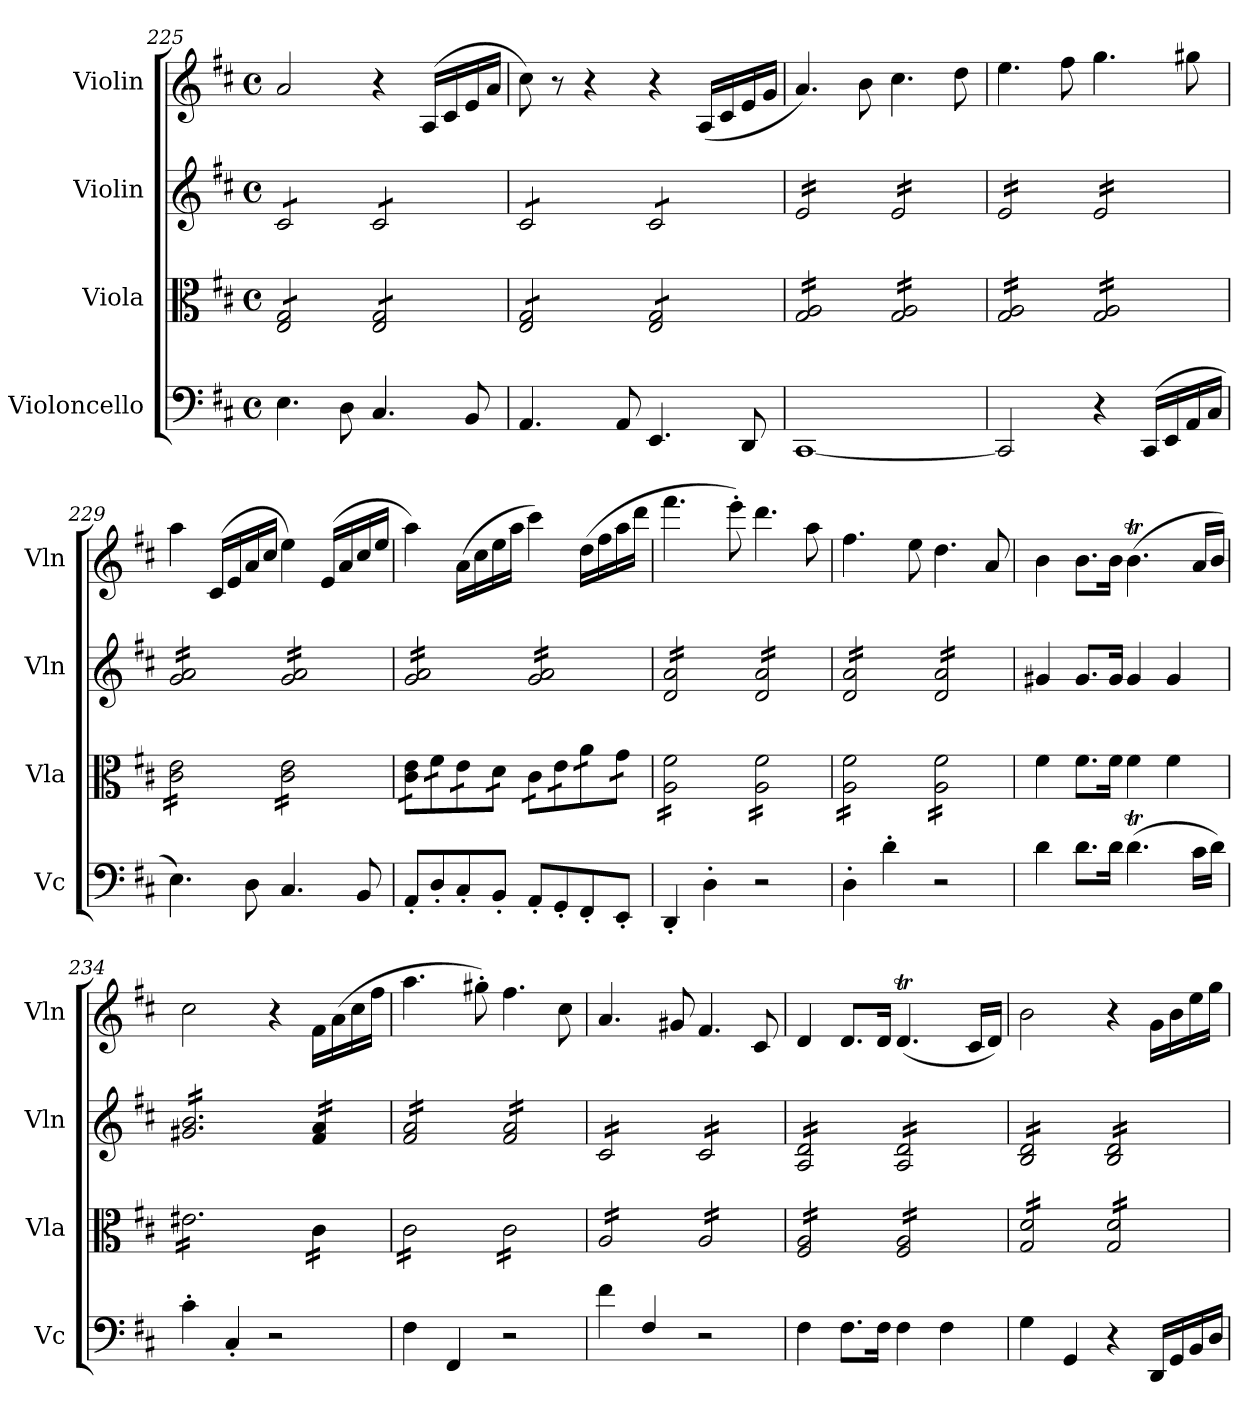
**kern	**kern	**kern	**kern
*part4	*part3	*part2	*part1
*staff4	*staff3	*staff2	*staff1
*I"Violoncello	*I"Viola	*I"Violin	*I"Violin
*I'Vc	*I'Vla	*I'Vln	*I'Vln
*clefF4	*clefC3	*clefG2	*clefG2
*k[f#c#]	*k[f#c#]	*k[f#c#]	*k[f#c#]
*M4/4	*M4/4	*M4/4	*M4/4
*met(c)	*met(c)	*met(c)	*met(c)
=225	=225	=225	=225
*	*tremolo	*	*
*	*	*tremolo	*
4.E\	8E/ 8G/L	8c#/L	2a/
.	8E/ 8G/	8c#/	.
.	8E/ 8G/	8c#/	.
8D\	8E/ 8G/J	8c#/J	.
4.C#/	8E/ 8G/L	8c#/L	4r
.	8E/ 8G/	8c#/	.
.	8E/ 8G/	8c#/	(16A/LL
.	.	.	16c#/
8BB/	8E/ 8G/J	8c#/J	16e/
.	.	.	16a/JJ
!!LO:LB:g=z
=226	=226	=226	=226
4.AA/	8E/ 8G/L	8c#/L	8cc#\)
.	8E/ 8G/	8c#/	8r
.	8E/ 8G/	8c#/	4r
8AA/	8E/ 8G/J	8c#/J	.
4.EE/	8E/ 8G/L	8c#/L	4r
.	8E/ 8G/	8c#/	.
.	8E/ 8G/	8c#/	(16A/LL
.	.	.	16c#/
8DD/	8E/ 8G/J	8c#/J	16e/
.	.	.	16g/JJ
=227	=227	=227	=227
[1CC#	16G/ 16A/LL	16e/LL	4.a/)
.	16G/ 16A/	16e/	.
.	16G/ 16A/	16e/	.
.	16G/ 16A/	16e/	.
.	16G/ 16A/	16e/	.
.	16G/ 16A/	16e/	.
.	16G/ 16A/	16e/	8b\
.	16G/ 16A/JJ	16e/JJ	.
.	16G/ 16A/LL	16e/LL	4.cc#\
.	16G/ 16A/	16e/	.
.	16G/ 16A/	16e/	.
.	16G/ 16A/	16e/	.
.	16G/ 16A/	16e/	.
.	16G/ 16A/	16e/	.
.	16G/ 16A/	16e/	8dd\
.	16G/ 16A/JJ	16e/JJ	.
=228	=228	=228	=228
2CC#/]	16G/ 16A/LL	16e/LL	4.ee\
.	16G/ 16A/	16e/	.
.	16G/ 16A/	16e/	.
.	16G/ 16A/	16e/	.
.	16G/ 16A/	16e/	.
.	16G/ 16A/	16e/	.
.	16G/ 16A/	16e/	8ff#\
.	16G/ 16A/JJ	16e/JJ	.
4r	16G/ 16A/LL	16e/LL	4.gg\
.	16G/ 16A/	16e/	.
.	16G/ 16A/	16e/	.
.	16G/ 16A/	16e/	.
(>16CC#/LL	16G/ 16A/	16e/	.
16EE/	16G/ 16A/	16e/	.
16AA/	16G/ 16A/	16e/	8gg#X\
16C#/JJ	16G/ 16A/JJ	16e/JJ	.
=229	=229	=229	=229
4.E\)	16c#\ 16e\LL	16g/ 16a/LL	4aa\
.	16c#\ 16e\	16g/ 16a/	.
.	16c#\ 16e\	16g/ 16a/	.
.	16c#\ 16e\	16g/ 16a/	.
.	16c#\ 16e\	16g/ 16a/	(>16c#/LL
.	16c#\ 16e\	16g/ 16a/	16e/
8D\	16c#\ 16e\	16g/ 16a/	16a/
.	16c#\ 16e\JJ	16g/ 16a/JJ	16cc#/JJ
4.C#/	16c#\ 16e\LL	16g/ 16a/LL	4ee\)
.	16c#\ 16e\	16g/ 16a/	.
.	16c#\ 16e\	16g/ 16a/	.
.	16c#\ 16e\	16g/ 16a/	.
.	16c#\ 16e\	16g/ 16a/	(16e/LL
.	16c#\ 16e\	16g/ 16a/	16a/
8BB/	16c#\ 16e\	16g/ 16a/	16cc#/
.	16c#\ 16e\JJ	16g/ 16a/JJ	16ee/JJ
=230	=230	=230	=230
8AA'/L	16c#\ 16e\LL	16g/ 16a/LL	4aa\)
.	16c#\ 16e\	16g/ 16a/	.
8D'/	16f#\	16g/ 16a/	.
.	16f#\	16g/ 16a/	.
8C#'/	16e\	16g/ 16a/	(>16a\LL
.	16e\	16g/ 16a/	16cc#\
8BB'/J	16d\	16g/ 16a/	16ee\
.	16d\JJ	16g/ 16a/JJ	16aa\JJ
8AA'/L	16c#\LL	16g/ 16a/LL	4ccc#\)
.	16c#\	16g/ 16a/	.
8GG'/	16e\	16g/ 16a/	.
.	16e\	16g/ 16a/	.
8FF#'/	16a\	16g/ 16a/	(>16dd\LL
.	16a\	16g/ 16a/	16ff#\
8EE'/J	16g\	16g/ 16a/	16aa\
.	16g\JJ	16g/ 16a/JJ	16ddd\JJ
=231	=231	=231	=231
4DD'/	16A\ 16f#\LL	16d/ 16a/LL	4.fff#\
.	16A\ 16f#\	16d/ 16a/	.
.	16A\ 16f#\	16d/ 16a/	.
.	16A\ 16f#\	16d/ 16a/	.
4D'\	16A\ 16f#\	16d/ 16a/	.
.	16A\ 16f#\	16d/ 16a/	.
.	16A\ 16f#\	16d/ 16a/	8eee'\)
.	16A\ 16f#\JJ	16d/ 16a/JJ	.
2r	16A\ 16f#\LL	16d/ 16a/LL	4.ddd\
.	16A\ 16f#\	16d/ 16a/	.
.	16A\ 16f#\	16d/ 16a/	.
.	16A\ 16f#\	16d/ 16a/	.
.	16A\ 16f#\	16d/ 16a/	.
.	16A\ 16f#\	16d/ 16a/	.
.	16A\ 16f#\	16d/ 16a/	8aa\
.	16A\ 16f#\JJ	16d/ 16a/JJ	.
=232	=232	=232	=232
4D'\	16A\ 16f#\LL	16d/ 16a/LL	4.ff#\
.	16A\ 16f#\	16d/ 16a/	.
.	16A\ 16f#\	16d/ 16a/	.
.	16A\ 16f#\	16d/ 16a/	.
4d'\	16A\ 16f#\	16d/ 16a/	.
.	16A\ 16f#\	16d/ 16a/	.
.	16A\ 16f#\	16d/ 16a/	8ee\
.	16A\ 16f#\JJ	16d/ 16a/JJ	.
2r	16A\ 16f#\LL	16d/ 16a/LL	4.dd\
.	16A\ 16f#\	16d/ 16a/	.
.	16A\ 16f#\	16d/ 16a/	.
.	16A\ 16f#\	16d/ 16a/	.
.	16A\ 16f#\	16d/ 16a/	.
.	16A\ 16f#\	16d/ 16a/	.
.	16A\ 16f#\	16d/ 16a/	8a/
.	16A\ 16f#\JJ	16d/ 16a/JJ	.
*	*	*Xtremolo	*
*	*Xtremolo	*	*
!!LO:PB:g=z
=233	=233	=233	=233
4d\	4f#\	4g#X/	4b\
8.d\L	8.f#\L	8.g#/L	8.b\L
16d\Jk	16f#\Jk	16g#/Jk	16b\Jk
(>4.dT\	4f#\	4g#/	(4.bT\
.	4f#\	4g#/	.
16c#\LL	.	.	16a/LL
16d\JJ)	.	.	16b/JJ)
=234	=234	=234	=234
*	*tremolo	*	*
*	*	*tremolo	*
4c#'\	16e#X\LL	16g#X/ 16b/LL	2cc#\
.	16e#X\	16g#X/ 16b/	.
.	16e#X\	16g#X/ 16b/	.
.	16e#X\	16g#X/ 16b/	.
4C#'/	16e#X\	16g#X/ 16b/	.
.	16e#X\	16g#X/ 16b/	.
.	16e#X\	16g#X/ 16b/	.
.	16e#X\	16g#X/ 16b/	.
2r	16e#X\	16g#X/ 16b/	4r
.	16e#X\	16g#X/ 16b/	.
.	16e#X\	16g#X/ 16b/	.
.	16e#X\JJ	16g#X/ 16b/JJ	.
.	16c#\LL	16f#/ 16a/LL	16f#\LL
.	16c#\	16f#/ 16a/	(>16a\
.	16c#\	16f#/ 16a/	16cc#\
.	16c#\JJ	16f#/ 16a/JJ	16ff#\JJ
=235	=235	=235	=235
4F#\	16c#\LL	16f#/ 16a/LL	4.aa\
.	16c#\	16f#/ 16a/	.
.	16c#\	16f#/ 16a/	.
.	16c#\	16f#/ 16a/	.
4FF#/	16c#\	16f#/ 16a/	.
.	16c#\	16f#/ 16a/	.
.	16c#\	16f#/ 16a/	8gg#X'\)
.	16c#\JJ	16f#/ 16a/JJ	.
2r	16c#\LL	16f#/ 16a/LL	4.ff#\
.	16c#\	16f#/ 16a/	.
.	16c#\	16f#/ 16a/	.
.	16c#\	16f#/ 16a/	.
.	16c#\	16f#/ 16a/	.
.	16c#\	16f#/ 16a/	.
.	16c#\	16f#/ 16a/	8cc#\
.	16c#\JJ	16f#/ 16a/JJ	.
=236	=236	=236	=236
4f#\	16A/LL	16c#/LL	4.a/
.	16A/	16c#/	.
.	16A/	16c#/	.
.	16A/	16c#/	.
4F#/	16A/	16c#/	.
.	16A/	16c#/	.
.	16A/	16c#/	8g#X/
.	16A/JJ	16c#/JJ	.
2r	16A/LL	16c#/LL	4.f#/
.	16A/	16c#/	.
.	16A/	16c#/	.
.	16A/	16c#/	.
.	16A/	16c#/	.
.	16A/	16c#/	.
.	16A/	16c#/	8c#/
.	16A/JJ	16c#/JJ	.
=237	=237	=237	=237
4F#\	16F#/ 16A/LL	16A/ 16d/LL	4d/
.	16F#/ 16A/	16A/ 16d/	.
.	16F#/ 16A/	16A/ 16d/	.
.	16F#/ 16A/	16A/ 16d/	.
8.F#\L	16F#/ 16A/	16A/ 16d/	8.d/L
.	16F#/ 16A/	16A/ 16d/	.
.	16F#/ 16A/	16A/ 16d/	.
16F#\Jk	16F#/ 16A/JJ	16A/ 16d/JJ	16d/Jk
4F#\	16F#/ 16A/LL	16A/ 16d/LL	(4.dT/
.	16F#/ 16A/	16A/ 16d/	.
.	16F#/ 16A/	16A/ 16d/	.
.	16F#/ 16A/	16A/ 16d/	.
4F#\	16F#/ 16A/	16A/ 16d/	.
.	16F#/ 16A/	16A/ 16d/	.
.	16F#/ 16A/	16A/ 16d/	16c#/LL
.	16F#/ 16A/JJ	16A/ 16d/JJ	16d/JJ)
=238	=238	=238	=238
4G\	16G/ 16d/LL	16B/ 16d/LL	2b\
.	16G/ 16d/	16B/ 16d/	.
.	16G/ 16d/	16B/ 16d/	.
.	16G/ 16d/	16B/ 16d/	.
4GG/	16G/ 16d/	16B/ 16d/	.
.	16G/ 16d/	16B/ 16d/	.
.	16G/ 16d/	16B/ 16d/	.
.	16G/ 16d/JJ	16B/ 16d/JJ	.
4r	16G/ 16d/LL	16B/ 16d/LL	4r
.	16G/ 16d/	16B/ 16d/	.
.	16G/ 16d/	16B/ 16d/	.
.	16G/ 16d/	16B/ 16d/	.
16DD/LL	16G/ 16d/	16B/ 16d/	16g\LL
16GG/	16G/ 16d/	16B/ 16d/	16b\
16BB/	16G/ 16d/	16B/ 16d/	16ee\
16D/JJ	16G/ 16d/JJ	16B/ 16d/JJ	16gg\JJ
*	*	*Xtremolo	*
*	*Xtremolo	*	*
=	=	=	=
*-	*-	*-	*-
